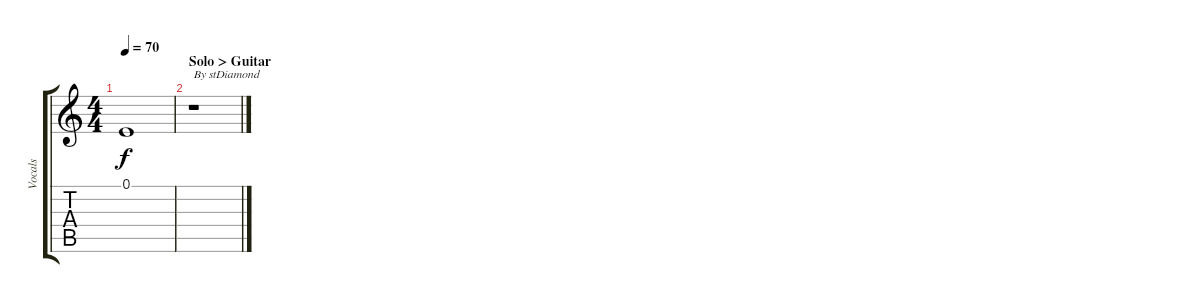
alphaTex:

\track ("Vocals" "Vocals") {instrument bassoon}
\staff {score tabs}
\tuning (E4 B3 G3 D3 A2 E2) {hide}
\ts (4 4)
\tempo 70
\clef g2
\ks c
0.1.1{dy f} |
\section ("" "Solo > Guitar")
r.1{txt "By stDiamond"}
